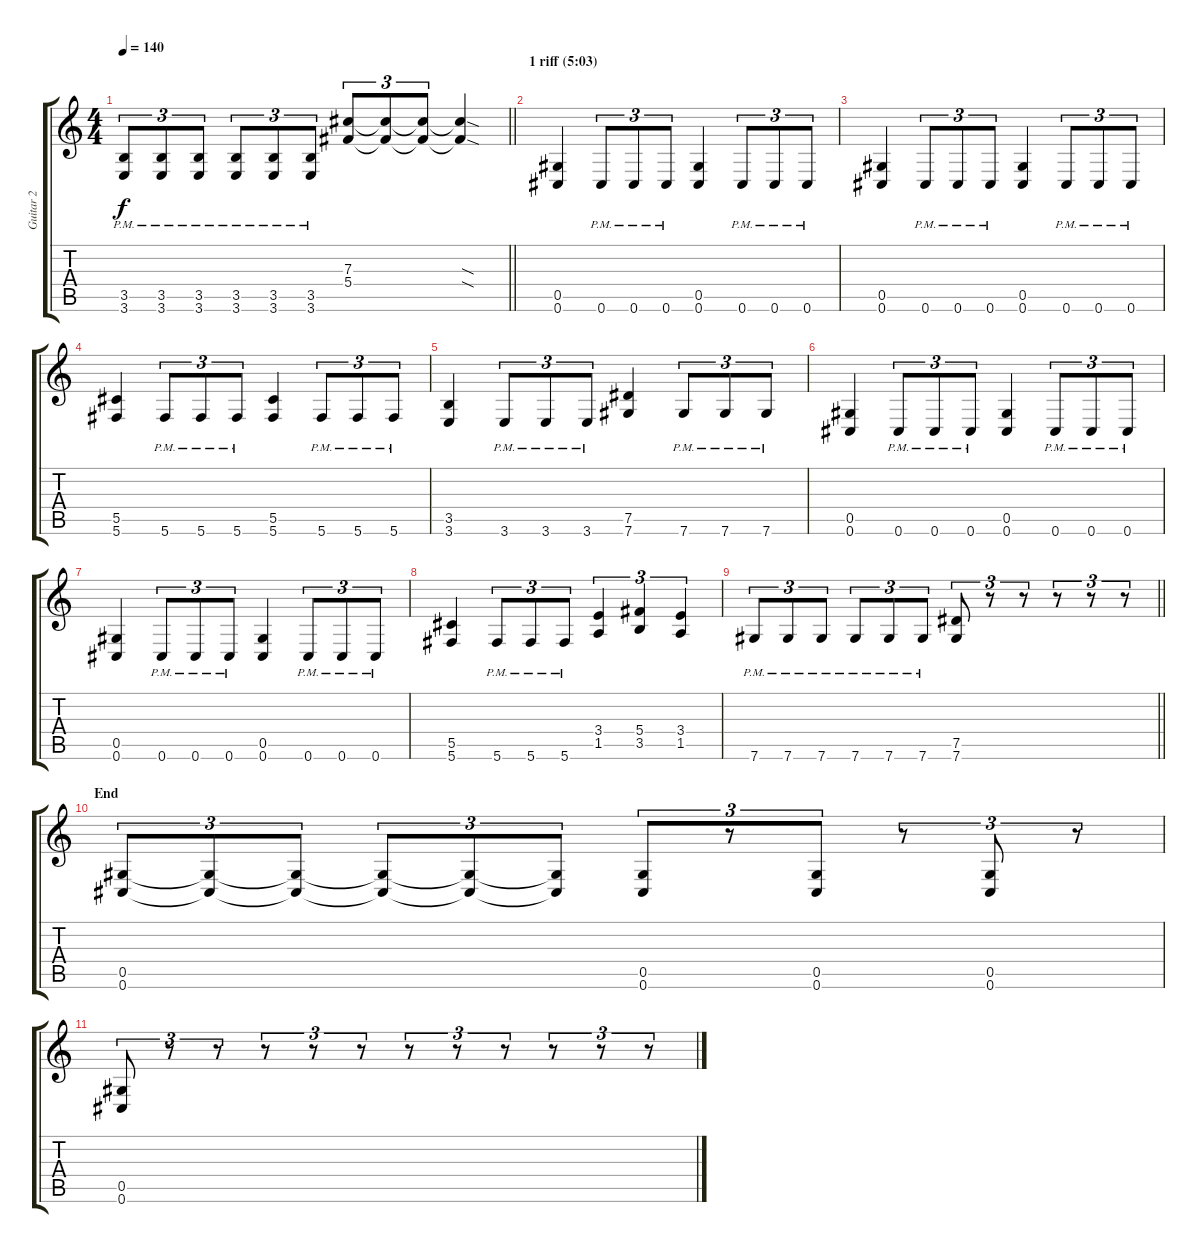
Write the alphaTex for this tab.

\track ("Guitar 2" "Guitar 2") {instrument distortionguitar}
\staff {score tabs}
\tuning (Eb4 Bb3 Gb3 Db3 Ab2 Db2) {hide}
\ts (4 4)
\tempo 140
\clef g2
\barLineRight lightlight
\ks c
(3.5{pm} 3.6{pm}).8{tu (3 2) dy f} (3.5{pm} 3.6{pm}).8{tu (3 2)} (3.5{pm} 3.6{pm}).8{tu (3 2)} (3.5{pm} 3.6{pm}).8{tu (3 2)} (3.5{pm} 3.6{pm}).8{tu (3 2)} (3.5{pm} 3.6{pm}).8{tu (3 2)} (7.3 5.4).8{tu (3 2)} (7.3{t} 5.4{t}).8{tu (3 2)} (7.3{t} 5.4{t}).8{tu (3 2)} (7.3{sod t} 5.4{sod t}).4 |
\section ("" "1 riff (5:03)")
(0.5 0.6).4 0.6{pm}.8{tu (3 2)} 0.6{pm}.8{tu (3 2)} 0.6{pm}.8{tu (3 2)} (0.5 0.6).4 0.6{pm}.8{tu (3 2)} 0.6{pm}.8{tu (3 2)} 0.6{pm}.8{tu (3 2)} |
(0.5 0.6).4 0.6{pm}.8{tu (3 2)} 0.6{pm}.8{tu (3 2)} 0.6{pm}.8{tu (3 2)} (0.5 0.6).4 0.6{pm}.8{tu (3 2)} 0.6{pm}.8{tu (3 2)} 0.6{pm}.8{tu (3 2)} |
(5.5 5.6).4 5.6{pm}.8{tu (3 2)} 5.6{pm}.8{tu (3 2)} 5.6{pm}.8{tu (3 2)} (5.5 5.6).4 5.6{pm}.8{tu (3 2)} 5.6{pm}.8{tu (3 2)} 5.6{pm}.8{tu (3 2)} |
(3.5 3.6).4 3.6{pm}.8{tu (3 2)} 3.6{pm}.8{tu (3 2)} 3.6{pm}.8{tu (3 2)} (7.5 7.6).4 7.6{pm}.8{tu (3 2)} 7.6{pm}.8{tu (3 2)} 7.6{pm}.8{tu (3 2)} |
(0.5 0.6).4 0.6{pm}.8{tu (3 2)} 0.6{pm}.8{tu (3 2)} 0.6{pm}.8{tu (3 2)} (0.5 0.6).4 0.6{pm}.8{tu (3 2)} 0.6{pm}.8{tu (3 2)} 0.6{pm}.8{tu (3 2)} |
(0.5 0.6).4 0.6{pm}.8{tu (3 2)} 0.6{pm}.8{tu (3 2)} 0.6{pm}.8{tu (3 2)} (0.5 0.6).4 0.6{pm}.8{tu (3 2)} 0.6{pm}.8{tu (3 2)} 0.6{pm}.8{tu (3 2)} |
(5.5 5.6).4 5.6{pm}.8{tu (3 2)} 5.6{pm}.8{tu (3 2)} 5.6{pm}.8{tu (3 2)} (3.4 1.5).4{tu (3 2)} (5.4 3.5).4{tu (3 2)} (3.4 1.5).4{tu (3 2)} |
\barLineRight lightlight
7.6{pm}.8{tu (3 2)} 7.6{pm}.8{tu (3 2)} 7.6{pm}.8{tu (3 2)} 7.6{pm}.8{tu (3 2)} 7.6{pm}.8{tu (3 2)} 7.6{pm}.8{tu (3 2)} (7.5 7.6).8{tu (3 2)} r.8{tu (3 2)} r.8{tu (3 2)} r.8{tu (3 2)} r.8{tu (3 2)} r.8{tu (3 2)} |
\section ("" "End ")
(0.5 0.6).8{tu (3 2)} (0.5{t} 0.6{t}).8{tu (3 2)} (0.5{t} 0.6{t}).8{tu (3 2)} (0.5{t} 0.6{t}).8{tu (3 2)} (0.5{t} 0.6{t}).8{tu (3 2)} (0.5{t} 0.6{t}).8{tu (3 2)} (0.5 0.6).8{tu (3 2)} r.8{tu (3 2)} (0.5 0.6).8{tu (3 2)} r.8{tu (3 2)} (0.5 0.6).8{tu (3 2)} r.8{tu (3 2)} |
(0.5 0.6).8{tu (3 2)} r.8{tu (3 2)} r.8{tu (3 2)} r.8{tu (3 2)} r.8{tu (3 2)} r.8{tu (3 2)} r.8{tu (3 2)} r.8{tu (3 2)} r.8{tu (3 2)} r.8{tu (3 2)} r.8{tu (3 2)} r.8{tu (3 2)}
